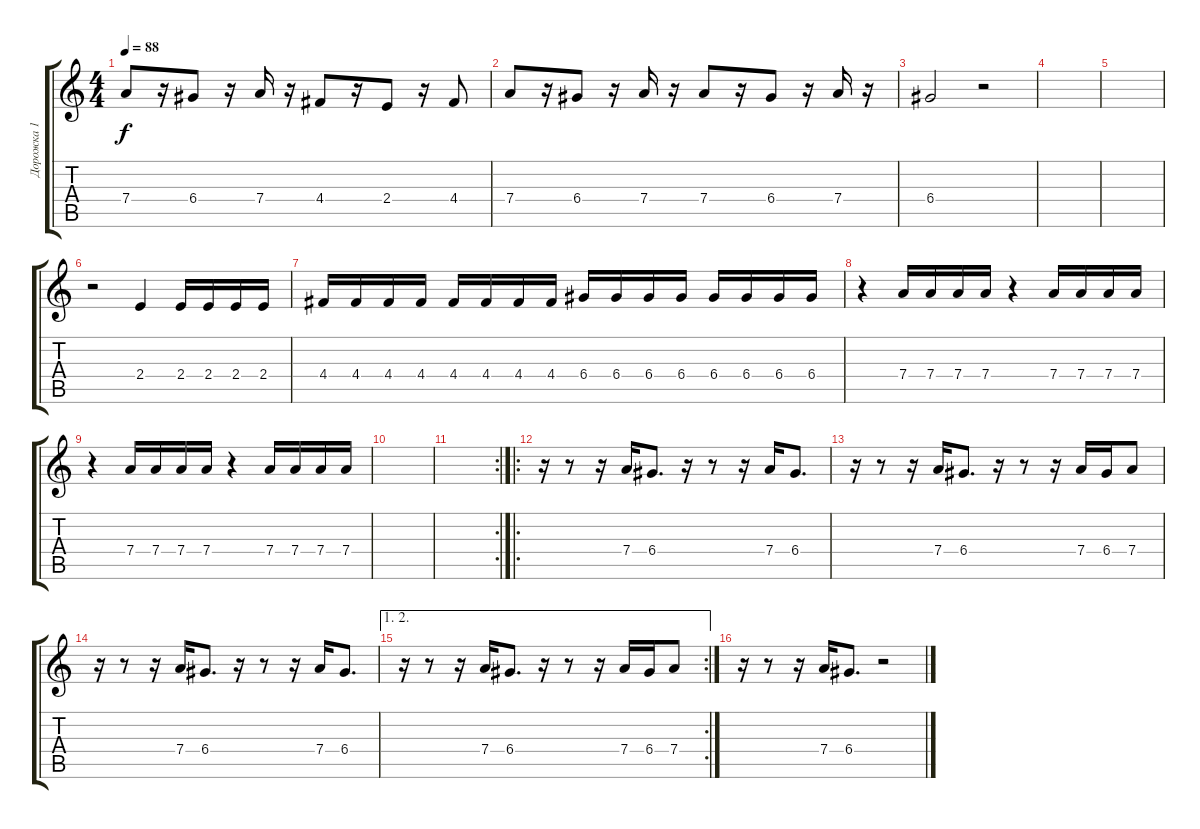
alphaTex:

\track ("Дорожка 1" "Дорожка 1") {instrument overdrivenguitar}
\staff {score tabs}
\tuning (E4 B3 G3 D3 A2 E2) {hide}
\ts (4 4)
\tempo 88
\clef g2
\ks c
7.4.8{dy f} r.16 6.4.8 r.16 7.4.16 r.16 4.4.8 r.16 2.4.8 r.16 4.4.8 |
7.4.8 r.16 6.4.8 r.16 7.4.16 r.16 7.4.8 r.16 6.4.8 r.16 7.4.16 r.16 |
6.4.2 r.2 |
|
|
r.2 2.4.4 2.4.16 2.4.16 2.4.16 2.4.16 |
4.4.16 4.4.16 4.4.16 4.4.16 4.4.16 4.4.16 4.4.16 4.4.16 6.4.16 6.4.16 6.4.16 6.4.16 6.4.16 6.4.16 6.4.16 6.4.16 |
r.4 7.4.16 7.4.16 7.4.16 7.4.16 r.4 7.4.16 7.4.16 7.4.16 7.4.16 |
r.4 7.4.16 7.4.16 7.4.16 7.4.16 r.4 7.4.16 7.4.16 7.4.16 7.4.16 |
|
\rc 2
|
\ro
r.16 r.8 r.16 7.4.16 6.4.8{d} r.16 r.8 r.16 7.4.16 6.4.8{d} |
r.16 r.8 r.16 7.4.16 6.4.8{d} r.16 r.8 r.16 7.4.16 6.4.16 7.4.8 |
r.16 r.8 r.16 7.4.16 6.4.8{d} r.16 r.8 r.16 7.4.16 6.4.8{d} |
\ae (1 2)
\rc 2
r.16 r.8 r.16 7.4.16 6.4.8{d} r.16 r.8 r.16 7.4.16 6.4.16 7.4.8 |
r.16 r.8 r.16 7.4.16 6.4.8{d} r.2
